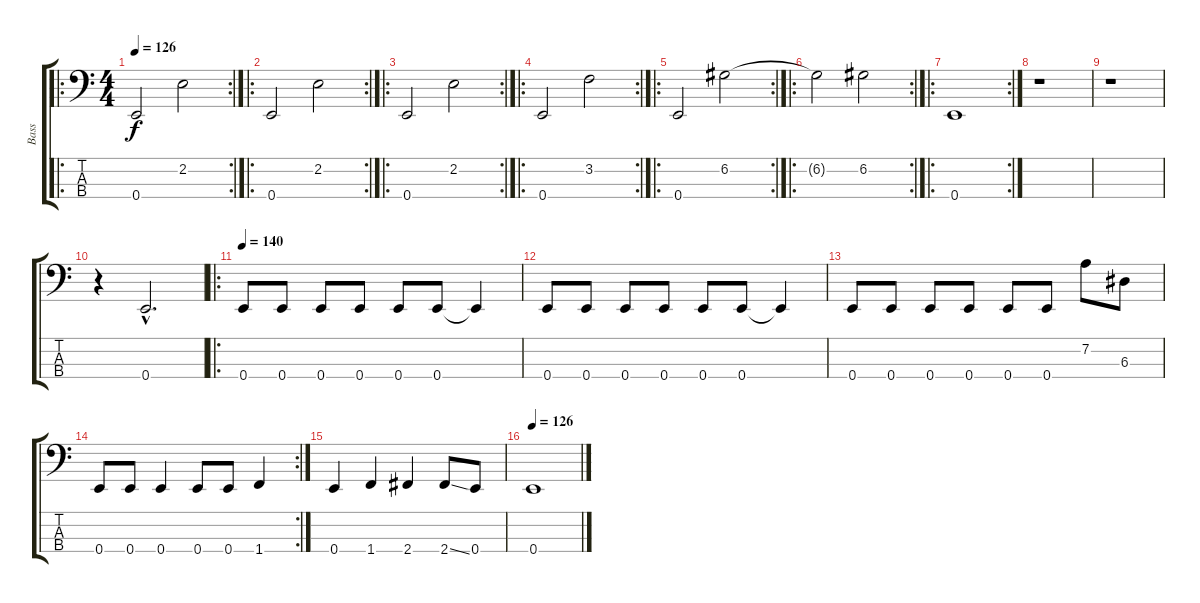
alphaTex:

\track ("Bass" "Bass") {instrument electricbassfinger}
\staff {score tabs}
\tuning (G2 D2 A1 E1) {hide}
\ro
\rc 2
\ts (4 4)
\tempo 126
\clef f4
\ks c
0.4.2{dy f instrument electricbassfinger} 2.2.2 |
\ro
\rc 2
0.4.2 2.2.2 |
\ro
\rc 2
0.4.2 2.2.2 |
\ro
\rc 2
0.4.2 3.2.2 |
\ro
\rc 2
0.4.2 6.2.2 |
\ro
\rc 2
6.2{t}.2 6.2.2 |
\ro
\rc 2
0.4.1 |
r.1 |
r.1 |
r.4 0.4{hac}.2{d} |
\ro
\tempo 140
0.4.8 0.4.8 0.4.8 0.4.8 0.4.8 0.4.8 0.4{t}.4 |
0.4.8 0.4.8 0.4.8 0.4.8 0.4.8 0.4.8 0.4{t}.4 |
0.4.8 0.4.8 0.4.8 0.4.8 0.4.8 0.4.8 7.2.8 6.3.8 |
\rc 2
0.4.8 0.4.8 0.4.4 0.4.8 0.4.8 1.4.4 |
0.4.4 1.4.4 2.4.4 2.4{ss}.8 0.4.8 |
\tempo 126
0.4.1
